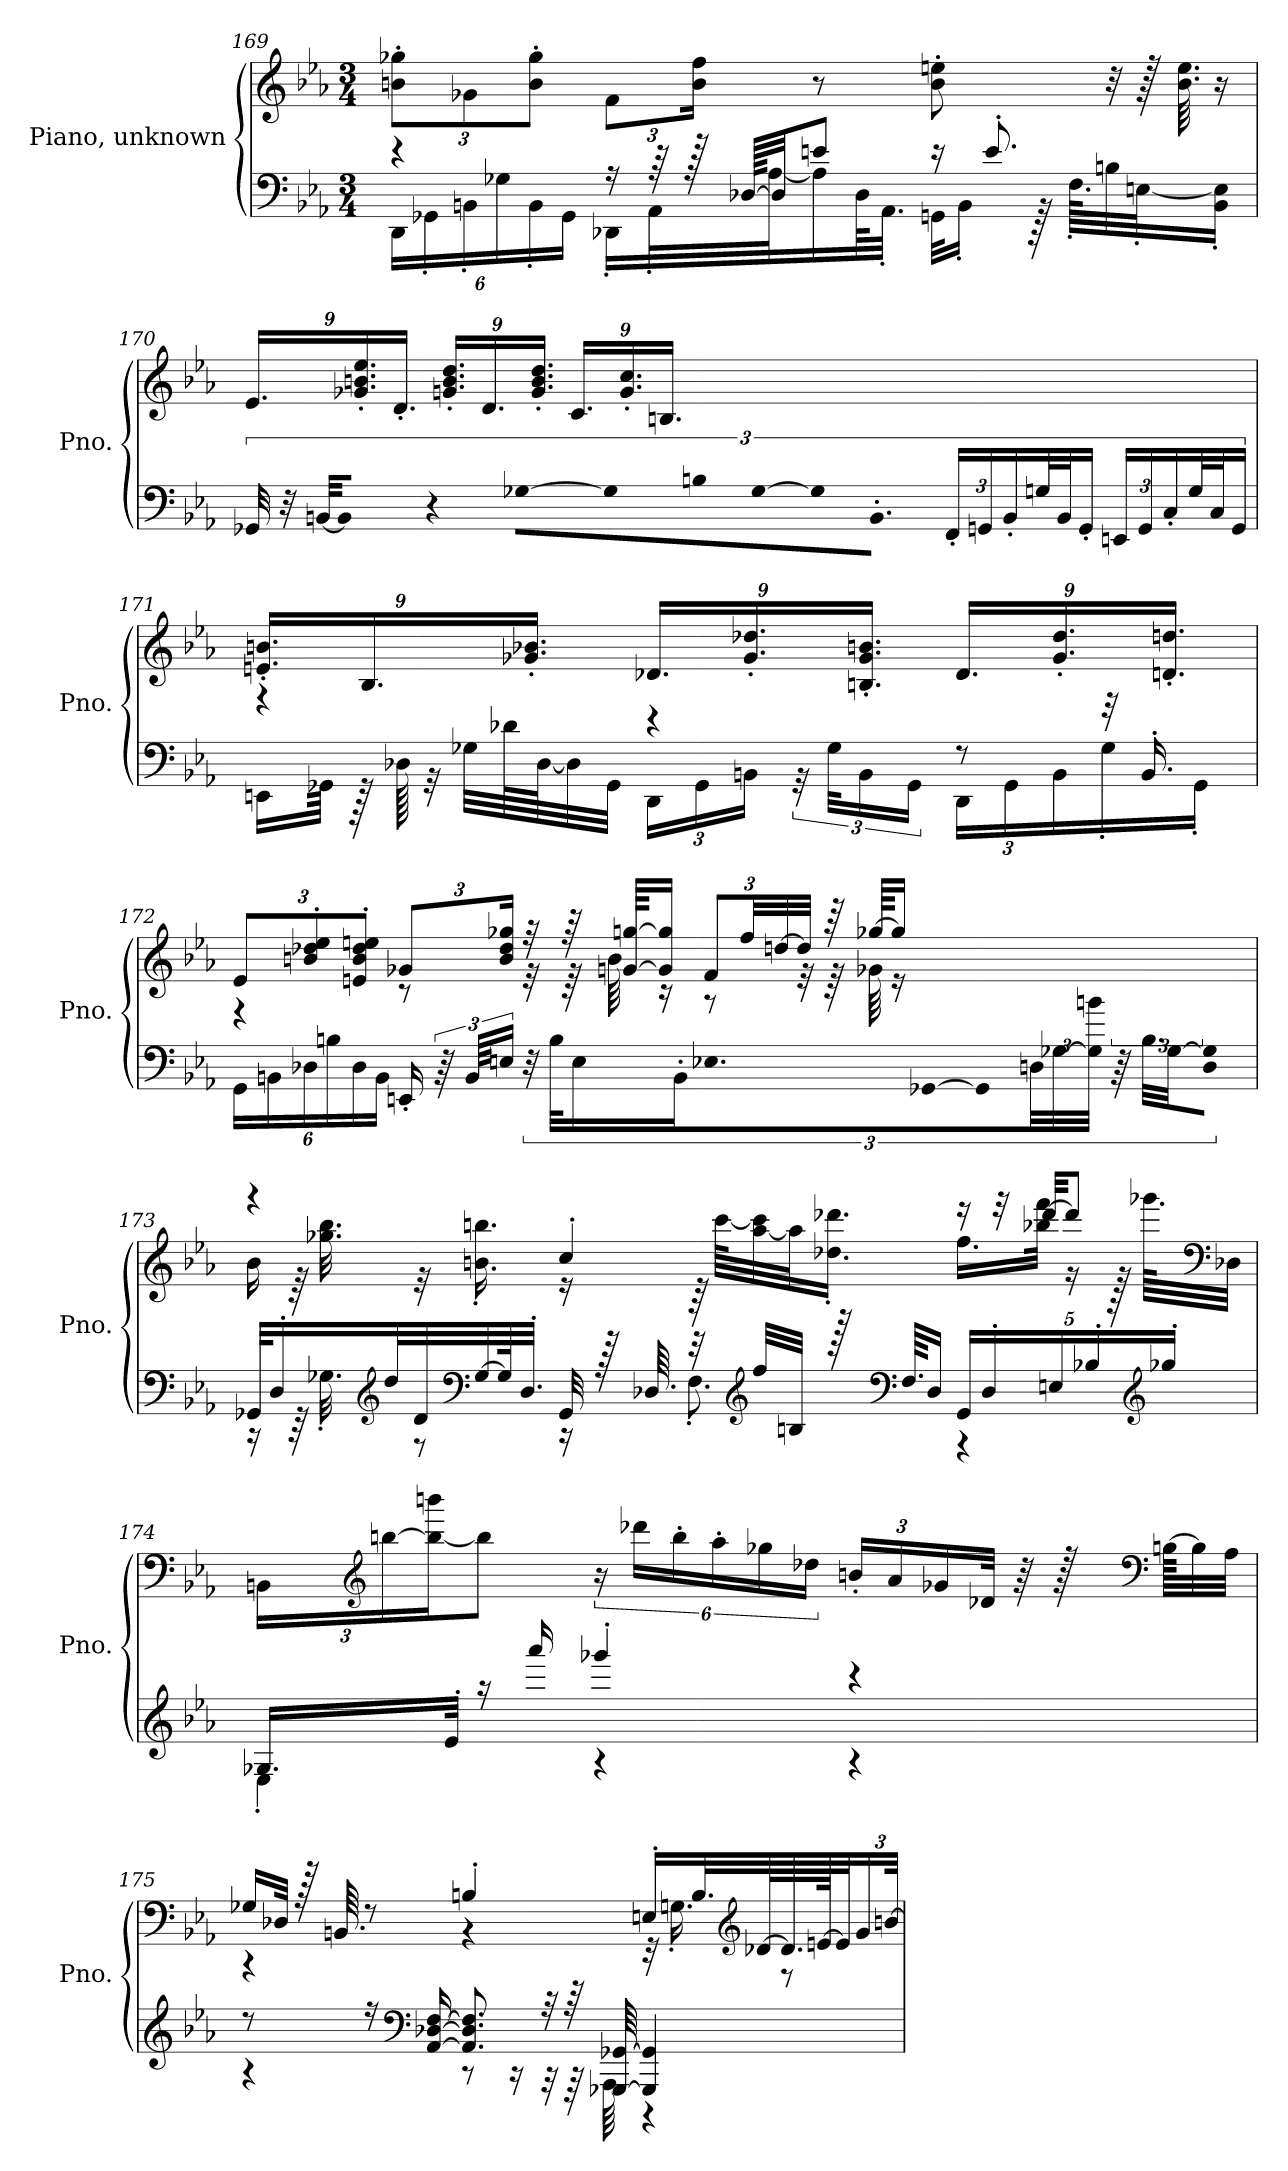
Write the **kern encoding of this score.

**kern	**kern
*part1	*part1
*staff2	*staff1
*I"Piano, unknown	*
*I'Pno.	*
!!LO:LB:g=z
*clefF4	*clefG2
*k[b-e-a-]	*k[b-e-a-]
*M3/4	*M3/4
=169	=169
*^	*
*	*Xbrackettup	*Xbrackettup
4r	24DD\LL	12bn\' 12gg-X\'L
.	24GG-X'\	.
.	24BBn'\	12g-X\
.	24G-X\	.
.	24BB'\	12b\' 12gg-\'J
.	24GG-\JJ	.
16r	16DD-X'\LL	12f\L
64r	32AA-'\L	.
128r	.	.
.	.	24b\ 24ff\Jk
[128D-X/KKLLL	.	.
32D-/JJ]	[32A-\J	.
8en/J	16A-\]	8r
.	64D-\KL	.
.	32.AA-'\JJJ	.
16r	32GGn\KLL	8b\' 8een\'
.	16BB'\JJ	.
8.e'/	.	.
.	128r	.
.	64.F'\KLLL	.
.	32Bn\	32r
.	[32En'\J	128r
.	.	64.b\ 64.ee\
.	16BB\' 16E\]'JJ	16r
*v	*v	*
!!LO:PB:g=z
=170	=170
*brackettup	*
48GG-X/	18.e-/LL
48r	.
[48BBn/LLL	.
64BB/JJJk]	.
128r	.
.	18.g-X/' 18.bn/' 18.ee-/'
[128G-X\KKLLL	.
32G-\]	.
32Bn\	.
[32G-\	.
.	18.d'/JJ
64G-\K]	.
32.BB'\JJJ	.
*Xbrackettup	*
24FF'/LL	18.gn/' 18.b/' 18.dd/'LL
24GGn/	.
24BB'/	18.d/
32Gn/L	.
32BB/J	.
.	18.g/' 18.b/' 18.dd/'JJ
16GG'/JJ	.
24EEn/LL	18.c/LL
24GG/	.
24C'/	18.g/' 18.cc/'
32G/L	.
32C/J	.
.	18.Bn/JJ
16GG/JJ	.
!!LO:LB:g=z
=171	=171
*^	*
4r	16EEn\LL	18.en/' 18.bn/'LL
.	64GG-X\JJkk	.
.	128r	.
.	.	18.B-/
.	128D-X\	.
.	32r	.
.	32G-X\LLL	.
.	64d-X\L	.
.	.	18.g-X/' 18.b-X/'JJ
.	[64D-\J	.
.	32D-\]	.
.	32GG-\JJJ	.
4r	24DD\LL	18.d-X/LL
.	24GG-\	.
.	24BBn\JJ	18.g-/' 18.dd-X/'
*	*brackettup	*
.	48r	.
.	48G-\KLL	.
.	24BB\	18.Bn/' 18.g-/' 18.bn/'JJ
.	24GG-\JJ	.
*	*Xbrackettup	*
8r	24DD\LL	18.d-/LL
.	24GG-\	.
.	24BB\	18.g-/' 18.dd-/'
32r	16G-'\	.
16.BB'/	.	.
.	.	18.dn/' 18.ddn/'JJ
.	16GG-'\JJ	.
*v	*v	*
!!LO:LB:g=z
=172	=172
*	*^
24GG\LL	12e-/L	4r
24BBn\	.	.
24D-X\	12bn/' 12dd-X/' 12ee-/'	.
24Bn\	.	.
24D-\	12en/' 12b/' 12dd-/' 12een/'J	.
24BB\JJ	.	.
16EEn'/	12g-X/L	8r
*brackettup	*	*
96r	.	.
96BB/KKLL	.	.
24En/JJ	24b/ 24dd-/ 24gg-X/Jk	.
48r	32r	32r
48B\KLL	.	.
.	64r	64r
24E\	.	.
.	[64gn/ [64ggn/KKLL	64b\
.	16g/] 16gg/]JJ	16r
24BB'\	.	.
64.E-X\LL	12f/L	8r
[128GG-X\JK	.	.
32GG-\]	.	.
*Xbrackettup	*	*
48Dn\	.	.
[48G-X\	48ff/LL	.
48G-\] 48bn\JJJ	[48ddn/	.
*brackettup	*	*
96r	32dd/JJJ]	32r
48.B\LLL	.	.
.	64r	64r
[48G-\J	.	.
.	[64gg-X/KKLL	64g-X\
16D\ 16G-\]JJ	16gg-/JJ]	16r
!!LO:LB:g=z	!!
=173	=173	=173
*^	*	*
32GG-X/KLL	16r	4r	16b-\
16D'/	.	.	.
.	64r	.	64r
.	32.G-X'\	.	32.gg-X\ 32.bb-\
*clefG2	*	*	*
32dd/L	.	.	.
32d/	8r	.	32r
*clefF4	*	*	*
[32G-/	.	.	16.bn\' 16.bbn\'
64G-/K]	.	.	.
32.D'/JJJ	.	.	.
32GG-/	16r	4cc'/	16r
128r	.	.	.
64.D-X/	.	.	.
32r	8.F'\	.	64r
.	.	.	[64ccc\KLLL
*clefG2	*	*	*
32ff/LLL	.	.	[32aa-\ 32ccc\]
32Bn/JJJ	.	.	32aa-\J]
128r	.	.	16.dd-X\' 16.ddd-X\'JJ
*clefF4	*	*	*
64.F/KKLL	.	.	.
16D-/JJ	.	.	.
*Xbrackettup	*	*	*
20GG-/LL	4r	16r	16.ff\LL
20D-'/	.	.	.
.	.	32r	.
.	.	[32ddd-/KKL	32bb-X\ 32fff\JJk
20En/	.	.	.
.	.	8ddd-/J]	16r
20B-X'/	.	.	.
.	.	.	128r
.	.	.	64.ggg-X\KLLL
*clefG2	*	*	*
20gg-X'/JJ	.	.	.
*	*	*clefF4	*
.	.	.	32D-X\JJJ
*	*	*v	*v
!!LO:LB:g=z
=174	=174	=174
16.G-X/LL	4E-'\	24BBn\LL
*	*	*clefG2
.	.	[24bbn\
.	.	24bb\_ 24bbbn\J
32e-'/JJk	.	.
16r	.	8bb\J]
16aaa-/	.	.
*	*	*brackettup
4ggg-X'/	4r	24r
.	.	24ddd-X\LL
.	.	24bb'\
*	*	*Xbrackettup
.	.	24aa-'\
.	.	24gg-X\
.	.	24dd-X\JJ
4r	4r	24bn'/LL
.	.	24a-/
.	.	24g-X/
.	.	32d-X/JJk
.	.	64r
.	.	128r
*	*	*clefF4
.	.	[128Bn\KKLLL
.	.	32B\]
.	.	32A-\JJJ
!!LO:LB:g=z
=175	=175	=175
*	*	*^
8r	4r	16G-X/LL	4r
.	.	32D-X/JJk	.
.	.	128r	.
.	.	64.BBn/	.
16r	.	8r	.
*clefF4	*	*	*
[16AA-/ [16D-X/ [16F/	.	.	.
8.AA-/] 8.D-/] 8.F/]	8r	4Bn'/	4r
.	16r	.	.
32r	32r	.	.
64r	64r	.	.
[64GGG-X/ [64GG-X/	64AAA-\	.	.
4GGG-/] 4GG-/]	4r	16En'/LL	32r
.	.	.	16.Gn'\
.	.	32.B/L	.
*	*	*clefG2	*
.	.	[64d-X/L	.
.	.	64.d-/]	8r
.	.	[128en/JK	.
.	.	32e/J]	.
.	.	24g/	.
.	.	[48bn/JJk	.
*v	*v	*	*
*	*v	*v
=	=
*-	*-
